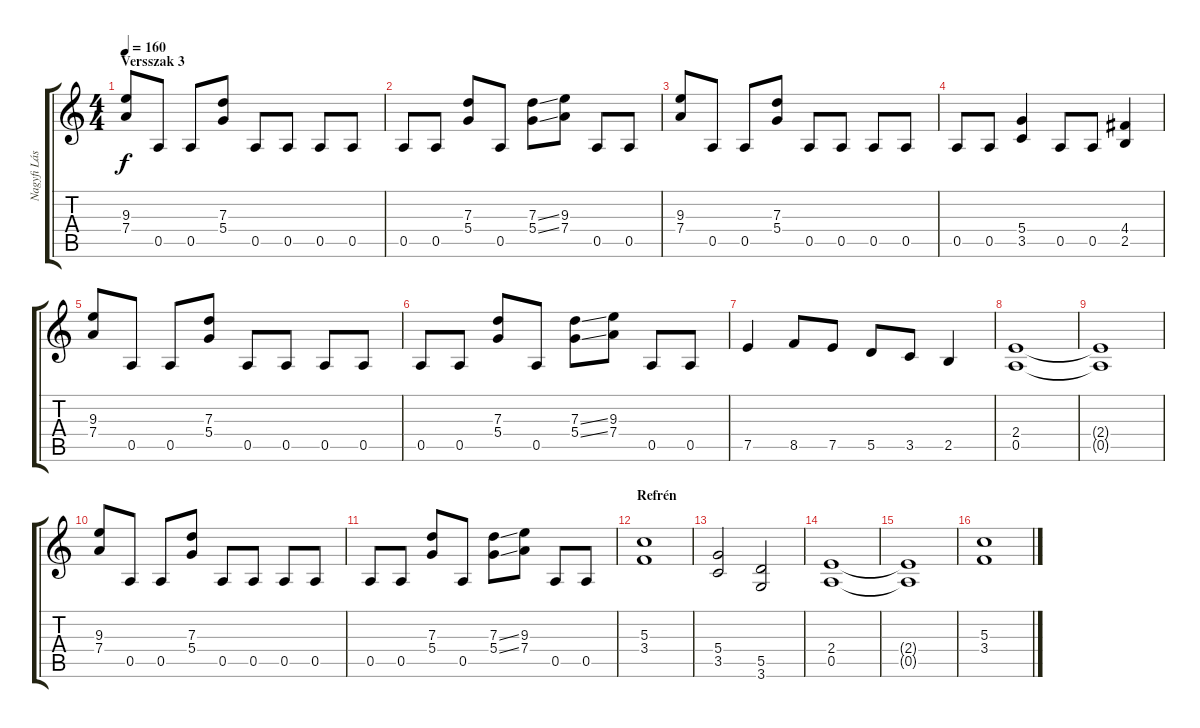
\track ("Nagyfi László" "Nagyfi Lás") {instrument distortionguitar}
\staff {score tabs}
\tuning (E4 B3 G3 D3 A2 E2) {hide}
\ts (4 4)
\section ("" "Versszak 3")
\tempo 160
\clef g2
\ks c
(9.3 7.4).8{dy f volume 11} 0.5.8 0.5.8 (7.3 5.4).8 0.5.8 0.5.8 0.5.8 0.5.8 |
0.5.8 0.5.8 (7.3 5.4).8 0.5.8 (7.3{ss} 5.4{ss}).8 (9.3 7.4).8 0.5.8 0.5.8 |
(9.3 7.4).8 0.5.8 0.5.8 (7.3 5.4).8 0.5.8 0.5.8 0.5.8 0.5.8 |
0.5.8 0.5.8 (5.4 3.5).4 0.5.8 0.5.8 (4.4 2.5).4 |
(9.3 7.4).8 0.5.8 0.5.8 (7.3 5.4).8 0.5.8 0.5.8 0.5.8 0.5.8 |
0.5.8 0.5.8 (7.3 5.4).8 0.5.8 (7.3{ss} 5.4{ss}).8 (9.3 7.4).8 0.5.8 0.5.8 |
7.5.4 8.5.8 7.5.8 5.5.8 3.5.8 2.5.4 |
(2.4 0.5).1 |
(2.4{t} 0.5{t}).1 |
(9.3 7.4).8 0.5.8 0.5.8 (7.3 5.4).8 0.5.8 0.5.8 0.5.8 0.5.8 |
0.5.8 0.5.8 (7.3 5.4).8 0.5.8 (7.3{ss} 5.4{ss}).8 (9.3 7.4).8 0.5.8 0.5.8 |
\section ("" "Refrén")
(5.3 3.4).1 |
(5.4 3.5).2 (5.5 3.6).2 |
(2.4 0.5).1 |
(2.4{t} 0.5{t}).1 |
(5.3 3.4).1
